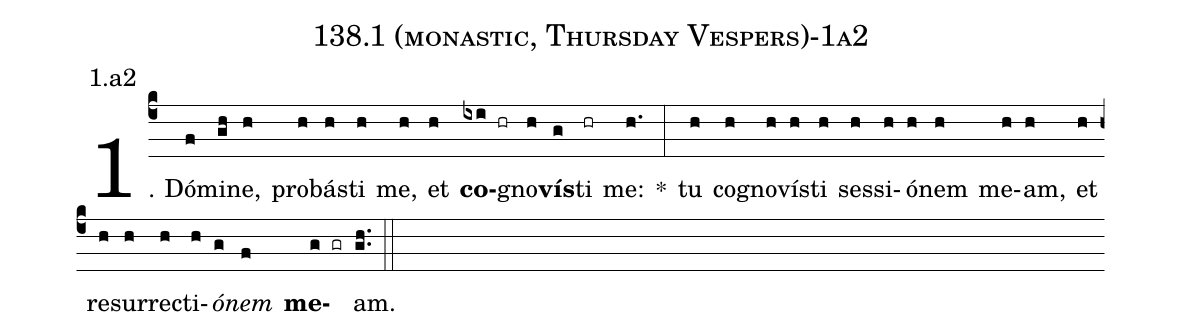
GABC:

name: 138.1 (monastic, Thursday Vespers)-1a2;
annotation: 1.a2;
%%
(c4)1. Dó(f)mi(gh)ne,(h) pro(h)bás(h)ti(h) me,(h) et(h) <b>co</b>(ixi hr)gno(h)<b>vís</b>(g)ti(hr) me:(h.) *(:) tu(h) co(h)gno(h)vís(h)ti(h) ses(h)si(h)ó(h)nem(h) me(h)am,(h) et(h) re(h)sur(h)rec(h)ti(h)<i>ó</i>(g)<i>nem</i>(f) <b>me</b>(g gr)am.(gh..) (::)
